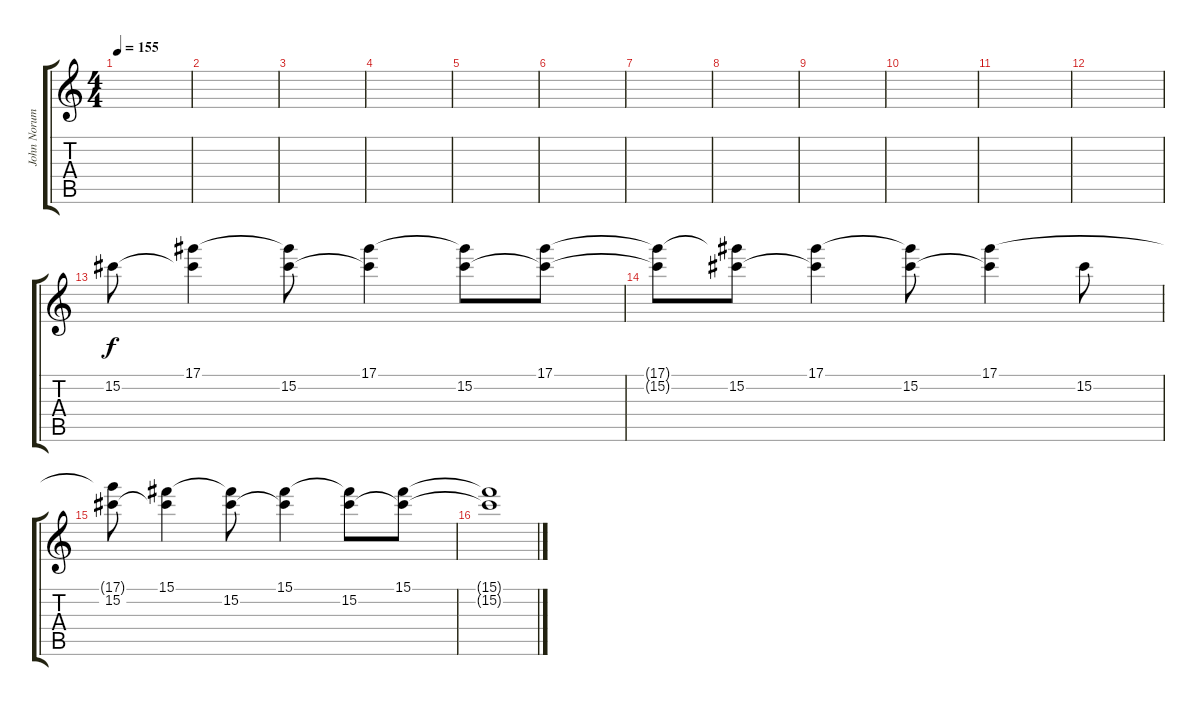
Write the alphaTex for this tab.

\track ("John Norum" "John Norum") {instrument electricguitarjazz}
\staff {score tabs}
\tuning (Eb4 Bb3 Gb3 Db3 Ab2 Db2) {hide}
\ts (4 4)
\tempo 155
\clef g2
\ks c
|
|
|
|
|
|
|
|
|
|
|
|
15.2.8 (17.1 15.2{t}).4 (17.1{t} 15.2).8 (17.1 15.2{t}).4 (17.1{t} 15.2).8 (17.1 15.2{t}).8 |
(17.1{t} 15.2{t}).8 (17.1{t} 15.2).8 (17.1 15.2{t}).4 (17.1{t} 15.2).8 (17.1 15.2{t}).4 15.2.8 |
(17.1{t} 15.2).8 (15.1 15.2{t}).4 (15.1{t} 15.2).8 (15.1 15.2{t}).4 (15.1{t} 15.2).8 (15.1 15.2{t}).8 |
(15.1{t} 15.2{t}).1
